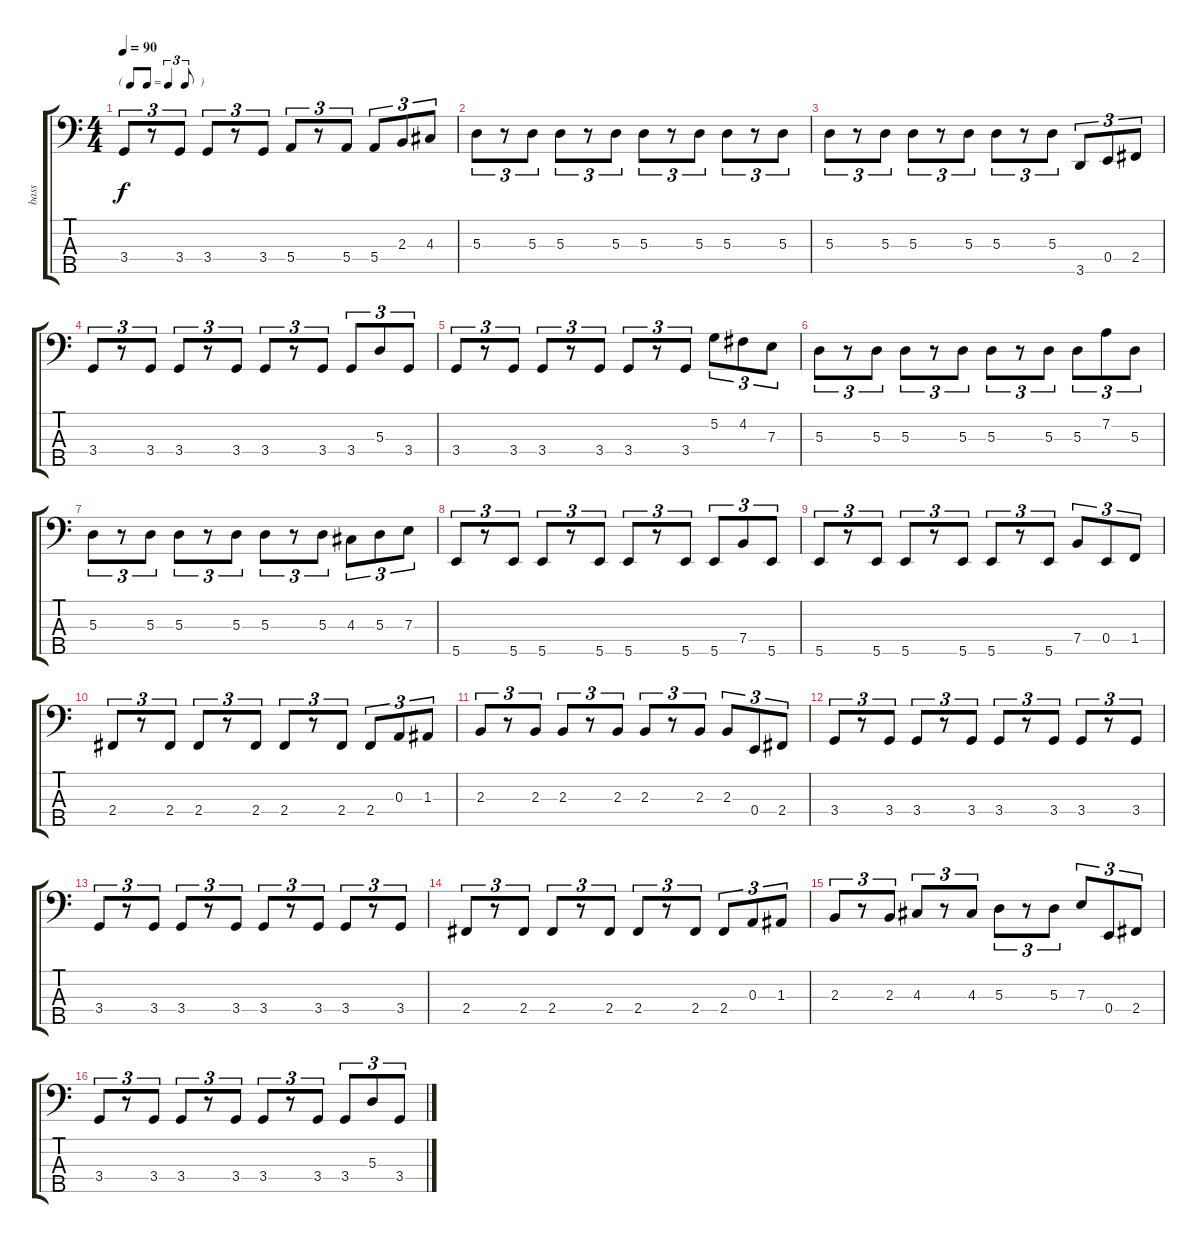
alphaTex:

\track ("bass" "bass") {instrument electricbasspick}
\staff {score tabs}
\tuning (G2 D2 A1 E1 B0) {hide}
\ts (4 4)
\tf triplet8th
\tempo 90
\clef f4
\ks c
3.4.8{tu (3 2) dy f} r.8{tu (3 2)} 3.4.8{tu (3 2)} 3.4.8{tu (3 2)} r.8{tu (3 2)} 3.4.8{tu (3 2)} 5.4.8{tu (3 2)} r.8{tu (3 2)} 5.4.8{tu (3 2)} 5.4.8{tu (3 2)} 2.3.8{tu (3 2)} 4.3.8{tu (3 2)} |
5.3.8{tu (3 2)} r.8{tu (3 2)} 5.3.8{tu (3 2)} 5.3.8{tu (3 2)} r.8{tu (3 2)} 5.3.8{tu (3 2)} 5.3.8{tu (3 2)} r.8{tu (3 2)} 5.3.8{tu (3 2)} 5.3.8{tu (3 2)} r.8{tu (3 2)} 5.3.8{tu (3 2)} |
5.3.8{tu (3 2)} r.8{tu (3 2)} 5.3.8{tu (3 2)} 5.3.8{tu (3 2)} r.8{tu (3 2)} 5.3.8{tu (3 2)} 5.3.8{tu (3 2)} r.8{tu (3 2)} 5.3.8{tu (3 2)} 3.5.8{tu (3 2)} 0.4.8{tu (3 2)} 2.4.8{tu (3 2)} |
3.4.8{tu (3 2)} r.8{tu (3 2)} 3.4.8{tu (3 2)} 3.4.8{tu (3 2)} r.8{tu (3 2)} 3.4.8{tu (3 2)} 3.4.8{tu (3 2)} r.8{tu (3 2)} 3.4.8{tu (3 2)} 3.4.8{tu (3 2)} 5.3.8{tu (3 2)} 3.4.8{tu (3 2)} |
3.4.8{tu (3 2)} r.8{tu (3 2)} 3.4.8{tu (3 2)} 3.4.8{tu (3 2)} r.8{tu (3 2)} 3.4.8{tu (3 2)} 3.4.8{tu (3 2)} r.8{tu (3 2)} 3.4.8{tu (3 2)} 5.2.8{tu (3 2)} 4.2.8{tu (3 2)} 7.3.8{tu (3 2)} |
5.3.8{tu (3 2)} r.8{tu (3 2)} 5.3.8{tu (3 2)} 5.3.8{tu (3 2)} r.8{tu (3 2)} 5.3.8{tu (3 2)} 5.3.8{tu (3 2)} r.8{tu (3 2)} 5.3.8{tu (3 2)} 5.3.8{tu (3 2)} 7.2.8{tu (3 2)} 5.3.8{tu (3 2)} |
5.3.8{tu (3 2)} r.8{tu (3 2)} 5.3.8{tu (3 2)} 5.3.8{tu (3 2)} r.8{tu (3 2)} 5.3.8{tu (3 2)} 5.3.8{tu (3 2)} r.8{tu (3 2)} 5.3.8{tu (3 2)} 4.3.8{tu (3 2)} 5.3.8{tu (3 2)} 7.3.8{tu (3 2)} |
5.5.8{tu (3 2)} r.8{tu (3 2)} 5.5.8{tu (3 2)} 5.5.8{tu (3 2)} r.8{tu (3 2)} 5.5.8{tu (3 2)} 5.5.8{tu (3 2)} r.8{tu (3 2)} 5.5.8{tu (3 2)} 5.5.8{tu (3 2)} 7.4.8{tu (3 2)} 5.5.8{tu (3 2)} |
5.5.8{tu (3 2)} r.8{tu (3 2)} 5.5.8{tu (3 2)} 5.5.8{tu (3 2)} r.8{tu (3 2)} 5.5.8{tu (3 2)} 5.5.8{tu (3 2)} r.8{tu (3 2)} 5.5.8{tu (3 2)} 7.4.8{tu (3 2)} 0.4.8{tu (3 2)} 1.4.8{tu (3 2)} |
2.4.8{tu (3 2)} r.8{tu (3 2)} 2.4.8{tu (3 2)} 2.4.8{tu (3 2)} r.8{tu (3 2)} 2.4.8{tu (3 2)} 2.4.8{tu (3 2)} r.8{tu (3 2)} 2.4.8{tu (3 2)} 2.4.8{tu (3 2)} 0.3.8{tu (3 2)} 1.3.8{tu (3 2)} |
2.3.8{tu (3 2)} r.8{tu (3 2)} 2.3.8{tu (3 2)} 2.3.8{tu (3 2)} r.8{tu (3 2)} 2.3.8{tu (3 2)} 2.3.8{tu (3 2)} r.8{tu (3 2)} 2.3.8{tu (3 2)} 2.3.8{tu (3 2)} 0.4.8{tu (3 2)} 2.4.8{tu (3 2)} |
3.4.8{tu (3 2)} r.8{tu (3 2)} 3.4.8{tu (3 2)} 3.4.8{tu (3 2)} r.8{tu (3 2)} 3.4.8{tu (3 2)} 3.4.8{tu (3 2)} r.8{tu (3 2)} 3.4.8{tu (3 2)} 3.4.8{tu (3 2)} r.8{tu (3 2)} 3.4.8{tu (3 2)} |
3.4.8{tu (3 2)} r.8{tu (3 2)} 3.4.8{tu (3 2)} 3.4.8{tu (3 2)} r.8{tu (3 2)} 3.4.8{tu (3 2)} 3.4.8{tu (3 2)} r.8{tu (3 2)} 3.4.8{tu (3 2)} 3.4.8{tu (3 2)} r.8{tu (3 2)} 3.4.8{tu (3 2)} |
2.4.8{tu (3 2)} r.8{tu (3 2)} 2.4.8{tu (3 2)} 2.4.8{tu (3 2)} r.8{tu (3 2)} 2.4.8{tu (3 2)} 2.4.8{tu (3 2)} r.8{tu (3 2)} 2.4.8{tu (3 2)} 2.4.8{tu (3 2)} 0.3.8{tu (3 2)} 1.3.8{tu (3 2)} |
2.3.8{tu (3 2)} r.8{tu (3 2)} 2.3.8{tu (3 2)} 4.3.8{tu (3 2)} r.8{tu (3 2)} 4.3.8{tu (3 2)} 5.3.8{tu (3 2)} r.8{tu (3 2)} 5.3.8{tu (3 2)} 7.3.8{tu (3 2)} 0.4.8{tu (3 2)} 2.4.8{tu (3 2)} |
3.4.8{tu (3 2)} r.8{tu (3 2)} 3.4.8{tu (3 2)} 3.4.8{tu (3 2)} r.8{tu (3 2)} 3.4.8{tu (3 2)} 3.4.8{tu (3 2)} r.8{tu (3 2)} 3.4.8{tu (3 2)} 3.4.8{tu (3 2)} 5.3.8{tu (3 2)} 3.4.8{tu (3 2)}
